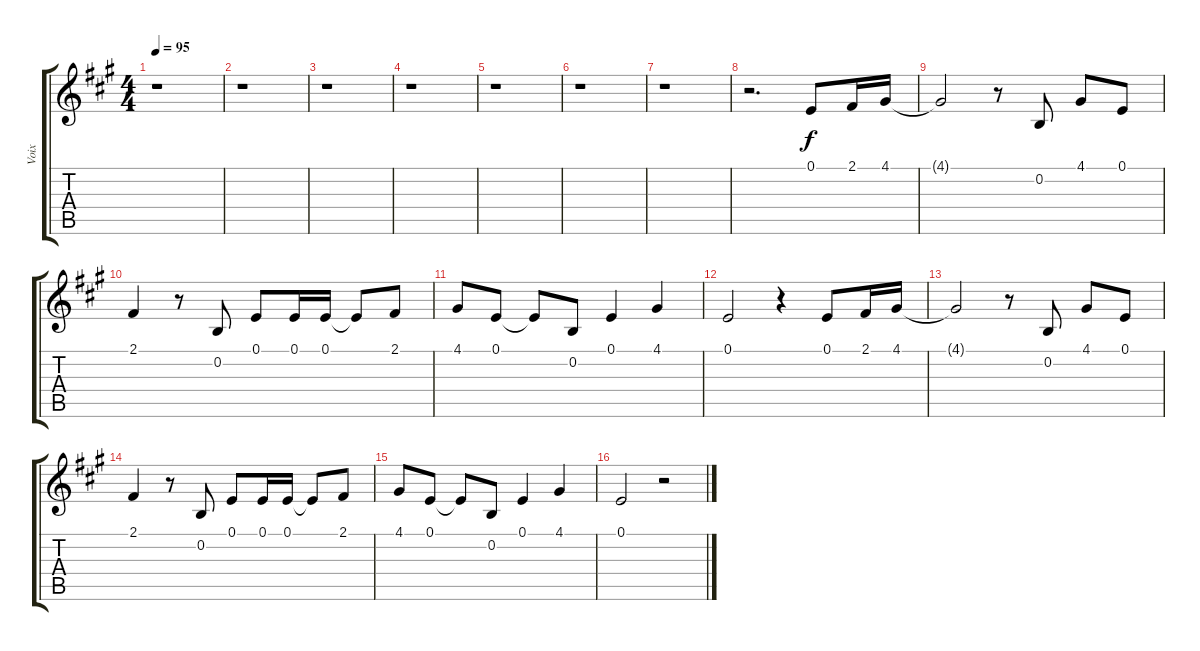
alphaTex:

\track ("Voix" "Voix") {instrument drawbarorgan}
\staff {score tabs}
\tuning (E4 B3 G3 D3 A2 E2) {hide}
\ts (4 4)
\tempo 95
\clef g2
\ks a
r.1{dy f} |
r.1 |
r.1 |
r.1 |
r.1 |
r.1 |
r.1 |
r.2{d} 0.1.8 2.1.16 4.1.16 |
4.1{t}.2 r.8 0.2.8 4.1.8 0.1.8 |
2.1.4 r.8 0.2.8 0.1.8 0.1.16 0.1.16 0.1{t}.8 2.1.8 |
4.1.8 0.1.8 0.1{t}.8 0.2.8 0.1.4 4.1.4 |
0.1.2 r.4 0.1.8 2.1.16 4.1.16 |
4.1{t}.2 r.8 0.2.8 4.1.8 0.1.8 |
2.1.4 r.8 0.2.8 0.1.8 0.1.16 0.1.16 0.1{t}.8 2.1.8 |
4.1.8 0.1.8 0.1{t}.8 0.2.8 0.1.4 4.1.4 |
0.1.2 r.2
